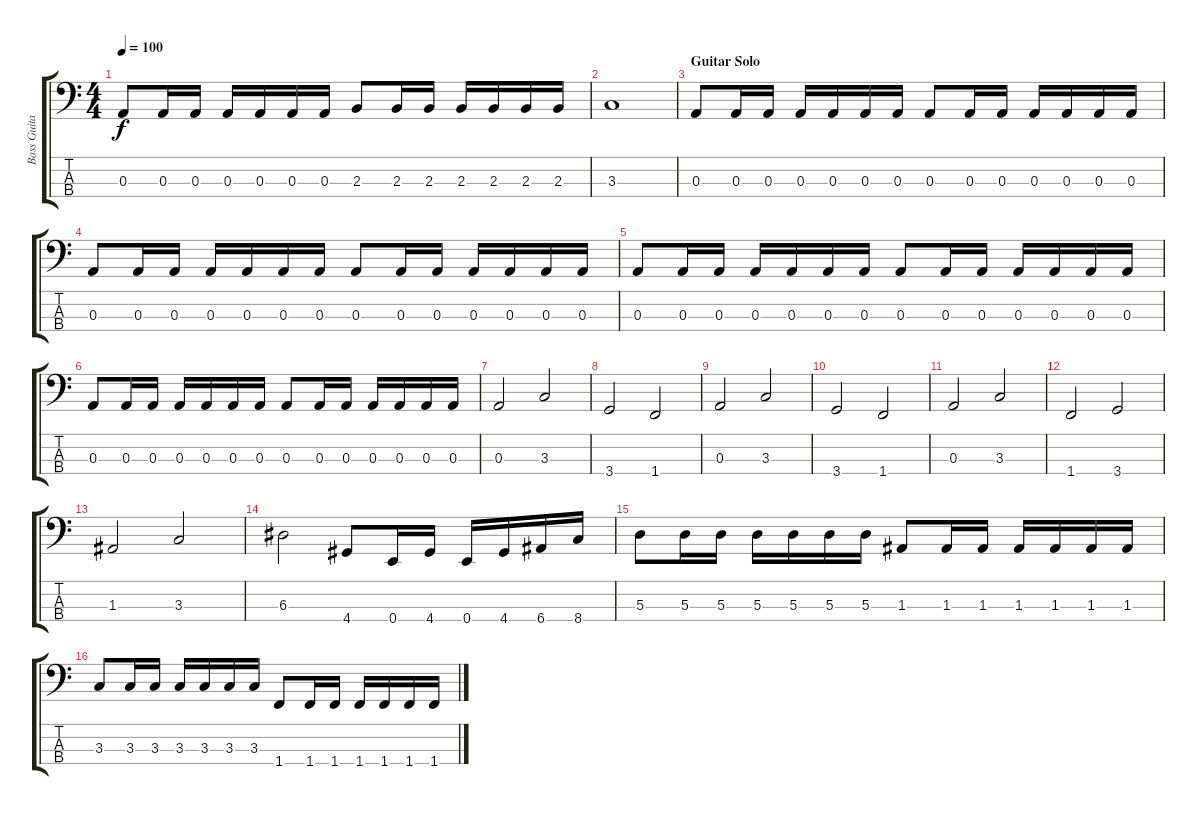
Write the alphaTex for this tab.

\track ("Bass Guitar" "Bass Guita") {instrument electricbasspick}
\staff {score tabs}
\tuning (G2 D2 A1 E1) {hide}
\ts (4 4)
\tempo 100
\clef f4
\ks c
0.3.8{dy f} 0.3.16 0.3.16 0.3.16 0.3.16 0.3.16 0.3.16 2.3.8 2.3.16 2.3.16 2.3.16 2.3.16 2.3.16 2.3.16 |
3.3.1 |
\section ("" "Guitar Solo")
0.3.8 0.3.16 0.3.16 0.3.16 0.3.16 0.3.16 0.3.16 0.3.8 0.3.16 0.3.16 0.3.16 0.3.16 0.3.16 0.3.16 |
0.3.8 0.3.16 0.3.16 0.3.16 0.3.16 0.3.16 0.3.16 0.3.8 0.3.16 0.3.16 0.3.16 0.3.16 0.3.16 0.3.16 |
0.3.8 0.3.16 0.3.16 0.3.16 0.3.16 0.3.16 0.3.16 0.3.8 0.3.16 0.3.16 0.3.16 0.3.16 0.3.16 0.3.16 |
0.3.8 0.3.16 0.3.16 0.3.16 0.3.16 0.3.16 0.3.16 0.3.8 0.3.16 0.3.16 0.3.16 0.3.16 0.3.16 0.3.16 |
0.3.2 3.3.2 |
3.4.2 1.4.2 |
0.3.2 3.3.2 |
3.4.2 1.4.2 |
0.3.2 3.3.2 |
1.4.2 3.4.2 |
1.3.2 3.3.2 |
6.3.2 4.4.8 0.4.16 4.4.16 0.4.16 4.4.16 6.4.16 8.4.16 |
5.3.8 5.3.16 5.3.16 5.3.16 5.3.16 5.3.16 5.3.16 1.3.8 1.3.16 1.3.16 1.3.16 1.3.16 1.3.16 1.3.16 |
3.3.8 3.3.16 3.3.16 3.3.16 3.3.16 3.3.16 3.3.16 1.4.8 1.4.16 1.4.16 1.4.16 1.4.16 1.4.16 1.4.16
